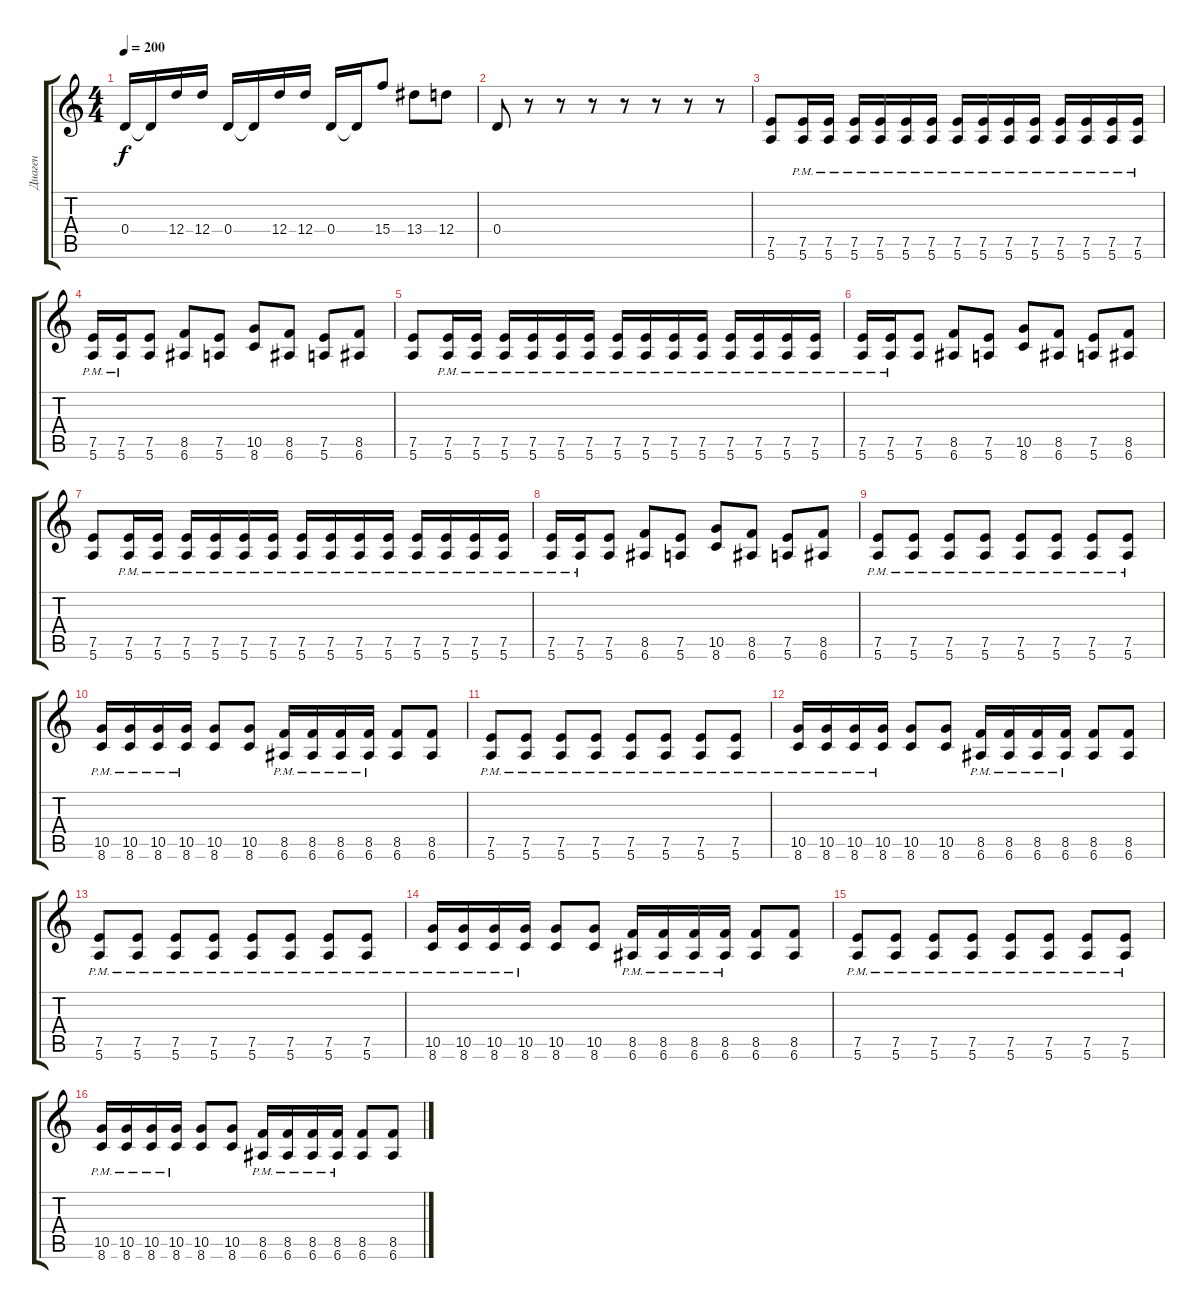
\track ("Диаген" "Диаген") {instrument overdrivenguitar}
\staff {score tabs}
\tuning (E4 B3 G3 D3 A2 E2) {hide}
\ts (4 4)
\tempo 200
\clef g2
\ks c
0.4.16{dy f} 0.4{t}.16 12.4.16 12.4.16 0.4.16 0.4{t}.16 12.4.16 12.4.16 0.4.16 0.4{t}.16 15.4.8 13.4.8 12.4.8 |
0.4.8 r.8 r.8 r.8 r.8 r.8 r.8 r.8 |
(7.5 5.6).8 (7.5{pm} 5.6{pm}).16 (7.5{pm} 5.6{pm}).16 (7.5{pm} 5.6{pm}).16 (7.5{pm} 5.6{pm}).16 (7.5{pm} 5.6{pm}).16 (7.5{pm} 5.6{pm}).16 (7.5{pm} 5.6{pm}).16 (7.5{pm} 5.6{pm}).16 (7.5{pm} 5.6{pm}).16 (7.5{pm} 5.6{pm}).16 (7.5{pm} 5.6{pm}).16 (7.5{pm} 5.6{pm}).16 (7.5{pm} 5.6{pm}).16 (7.5{pm} 5.6{pm}).16 |
(7.5{pm} 5.6{pm}).16 (7.5{pm} 5.6{pm}).16 (7.5 5.6).8 (8.5 6.6).8 (7.5 5.6).8 (10.5 8.6).8 (8.5 6.6).8 (7.5 5.6).8 (8.5 6.6).8 |
(7.5 5.6).8 (7.5{pm} 5.6{pm}).16 (7.5{pm} 5.6{pm}).16 (7.5{pm} 5.6{pm}).16 (7.5{pm} 5.6{pm}).16 (7.5{pm} 5.6{pm}).16 (7.5{pm} 5.6{pm}).16 (7.5{pm} 5.6{pm}).16 (7.5{pm} 5.6{pm}).16 (7.5{pm} 5.6{pm}).16 (7.5{pm} 5.6{pm}).16 (7.5{pm} 5.6{pm}).16 (7.5{pm} 5.6{pm}).16 (7.5{pm} 5.6{pm}).16 (7.5{pm} 5.6{pm}).16 |
(7.5{pm} 5.6{pm}).16 (7.5{pm} 5.6{pm}).16 (7.5 5.6).8 (8.5 6.6).8 (7.5 5.6).8 (10.5 8.6).8 (8.5 6.6).8 (7.5 5.6).8 (8.5 6.6).8 |
(7.5 5.6).8 (7.5{pm} 5.6{pm}).16 (7.5{pm} 5.6{pm}).16 (7.5{pm} 5.6{pm}).16 (7.5{pm} 5.6{pm}).16 (7.5{pm} 5.6{pm}).16 (7.5{pm} 5.6{pm}).16 (7.5{pm} 5.6{pm}).16 (7.5{pm} 5.6{pm}).16 (7.5{pm} 5.6{pm}).16 (7.5{pm} 5.6{pm}).16 (7.5{pm} 5.6{pm}).16 (7.5{pm} 5.6{pm}).16 (7.5{pm} 5.6{pm}).16 (7.5{pm} 5.6{pm}).16 |
(7.5{pm} 5.6{pm}).16 (7.5{pm} 5.6{pm}).16 (7.5 5.6).8 (8.5 6.6).8 (7.5 5.6).8 (10.5 8.6).8 (8.5 6.6).8 (7.5 5.6).8 (8.5 6.6).8 |
(7.5{pm} 5.6{pm}).8 (7.5{pm} 5.6{pm}).8 (7.5{pm} 5.6{pm}).8 (7.5{pm} 5.6{pm}).8 (7.5{pm} 5.6{pm}).8 (7.5{pm} 5.6{pm}).8 (7.5{pm} 5.6{pm}).8 (7.5{pm} 5.6{pm}).8 |
(10.5{pm} 8.6{pm}).16 (10.5{pm} 8.6{pm}).16 (10.5{pm} 8.6{pm}).16 (10.5{pm} 8.6{pm}).16 (10.5 8.6).8 (10.5 8.6).8 (8.5{pm} 6.6{pm}).16 (8.5{pm} 6.6{pm}).16 (8.5{pm} 6.6{pm}).16 (8.5{pm} 6.6{pm}).16 (8.5 6.6).8 (8.5 6.6).8 |
(7.5{pm} 5.6{pm}).8 (7.5{pm} 5.6{pm}).8 (7.5{pm} 5.6{pm}).8 (7.5{pm} 5.6{pm}).8 (7.5{pm} 5.6{pm}).8 (7.5{pm} 5.6{pm}).8 (7.5{pm} 5.6{pm}).8 (7.5{pm} 5.6{pm}).8 |
(10.5{pm} 8.6{pm}).16 (10.5{pm} 8.6{pm}).16 (10.5{pm} 8.6{pm}).16 (10.5{pm} 8.6{pm}).16 (10.5 8.6).8 (10.5 8.6).8 (8.5{pm} 6.6{pm}).16 (8.5{pm} 6.6{pm}).16 (8.5{pm} 6.6{pm}).16 (8.5{pm} 6.6{pm}).16 (8.5 6.6).8 (8.5 6.6).8 |
(7.5{pm} 5.6{pm}).8 (7.5{pm} 5.6{pm}).8 (7.5{pm} 5.6{pm}).8 (7.5{pm} 5.6{pm}).8 (7.5{pm} 5.6{pm}).8 (7.5{pm} 5.6{pm}).8 (7.5{pm} 5.6{pm}).8 (7.5{pm} 5.6{pm}).8 |
(10.5{pm} 8.6{pm}).16 (10.5{pm} 8.6{pm}).16 (10.5{pm} 8.6{pm}).16 (10.5{pm} 8.6{pm}).16 (10.5 8.6).8 (10.5 8.6).8 (8.5{pm} 6.6{pm}).16 (8.5{pm} 6.6{pm}).16 (8.5{pm} 6.6{pm}).16 (8.5{pm} 6.6{pm}).16 (8.5 6.6).8 (8.5 6.6).8 |
(7.5{pm} 5.6{pm}).8 (7.5{pm} 5.6{pm}).8 (7.5{pm} 5.6{pm}).8 (7.5{pm} 5.6{pm}).8 (7.5{pm} 5.6{pm}).8 (7.5{pm} 5.6{pm}).8 (7.5{pm} 5.6{pm}).8 (7.5{pm} 5.6{pm}).8 |
(10.5{pm} 8.6{pm}).16 (10.5{pm} 8.6{pm}).16 (10.5{pm} 8.6{pm}).16 (10.5{pm} 8.6{pm}).16 (10.5 8.6).8 (10.5 8.6).8 (8.5{pm} 6.6{pm}).16 (8.5{pm} 6.6{pm}).16 (8.5{pm} 6.6{pm}).16 (8.5{pm} 6.6{pm}).16 (8.5 6.6).8 (8.5 6.6).8
